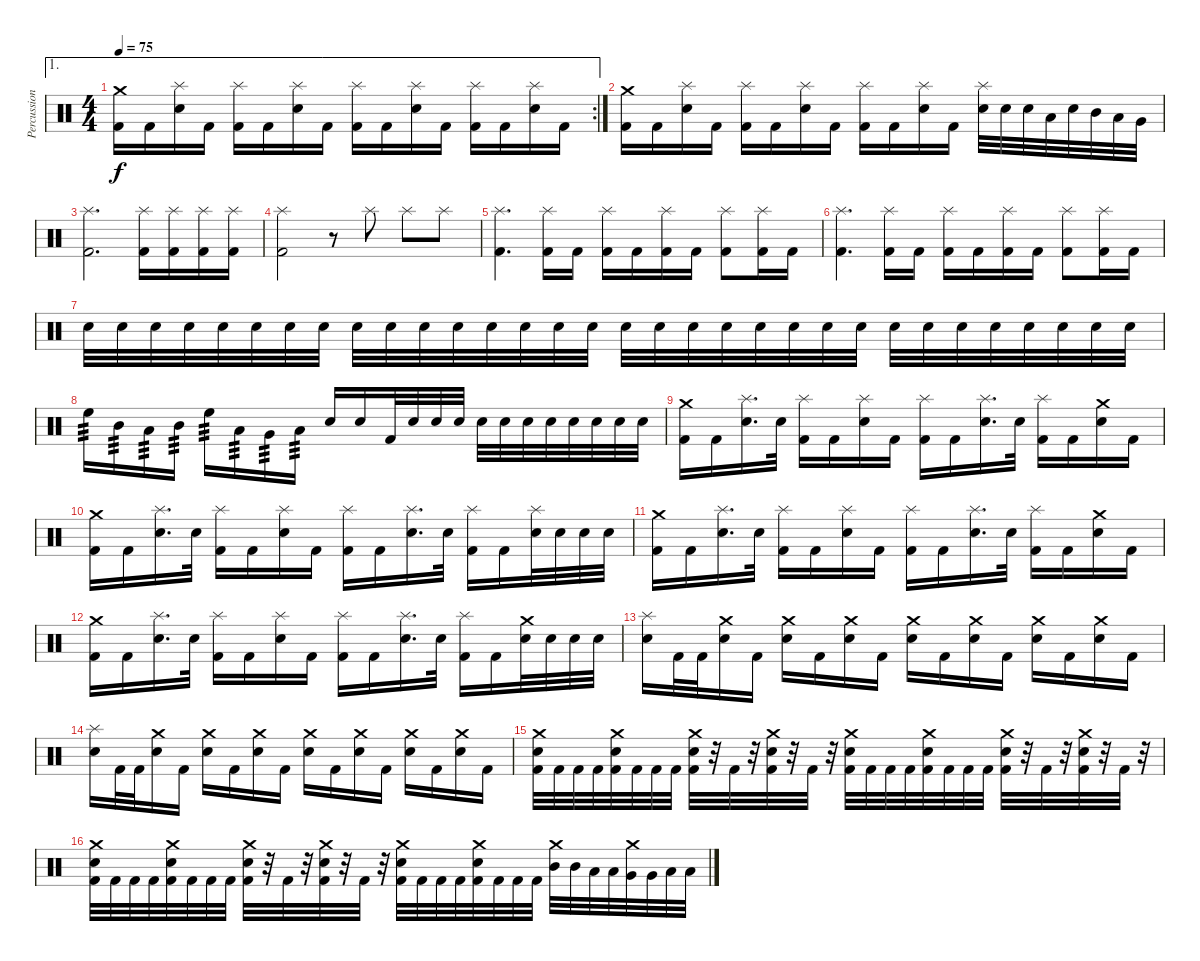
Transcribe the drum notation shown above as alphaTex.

\track ("Percussions" "Percussion") {instrument percussion}
\staff {score}
\articulation defaults
\ae 1
\rc 2
\ts (4 4)
\tempo 75
\clef neutral
\ks c
("Crash medium (hit)" "Kick (hit) 2").16{dy f} "Kick (hit) 2".16 ("Splash (hit)" "Snare (hit) 2").16 "Kick (hit) 2".16 ("Splash (hit)" "Kick (hit) 2").16 "Kick (hit) 2".16 ("Splash (hit)" "Snare (hit) 2").16 "Kick (hit) 2".16 ("Splash (hit)" "Kick (hit) 2").16 "Kick (hit) 2".16 ("Splash (hit)" "Snare (hit) 2").16 "Kick (hit) 2".16 ("Splash (hit)" "Kick (hit) 2").16 "Kick (hit) 2".16 ("Splash (hit)" "Snare (hit) 2").16 "Kick (hit) 2".16 |
("Crash medium (hit)" "Kick (hit) 2").16 "Kick (hit) 2".16 ("Splash (hit)" "Snare (hit) 2").16 "Kick (hit) 2".16 ("Splash (hit)" "Kick (hit) 2").16 "Kick (hit) 2".16 ("Splash (hit)" "Snare (hit) 2").16 "Kick (hit) 2".16 ("Splash (hit)" "Kick (hit) 2").16 "Kick (hit) 2".16 ("Splash (hit)" "Snare (hit) 2").16 "Kick (hit) 2".16 ("Splash (hit)" "Snare (hit) 2").32 "Snare (hit) 2".32 "Snare (hit) 2".32 "Low Tom (hit)".32 "Snare (hit) 2".32 "Mid Tom (hit)".32 "Low Tom (hit)".32 "Very Low Tom (hit)".32 |
("Splash (hit)" "Kick (hit) 2").2{d} ("Splash (hit)" "Kick (hit) 2").16 ("Splash (hit)" "Kick (hit) 2").16 ("Splash (hit)" "Kick (hit) 2").16 ("Splash (hit)" "Kick (hit) 2").16 |
("Splash (hit)" "Kick (hit) 2").2 r.8 "Splash (hit)".8 "Splash (hit)".8 "Splash (hit)".8 |
("Splash (hit)" "Kick (hit) 2").4{d} ("Splash (hit)" "Kick (hit) 2").16 "Kick (hit) 2".16 ("Splash (hit)" "Kick (hit) 2").16 "Kick (hit) 2".16 ("Splash (hit)" "Kick (hit) 2").16 "Kick (hit) 2".16 ("Splash (hit)" "Kick (hit) 2").8 ("Splash (hit)" "Kick (hit) 2").16 "Kick (hit) 2".16 |
("Splash (hit)" "Kick (hit) 2").4{d} ("Splash (hit)" "Kick (hit) 2").16 "Kick (hit) 2".16 ("Splash (hit)" "Kick (hit) 2").16 "Kick (hit) 2".16 ("Splash (hit)" "Kick (hit) 2").16 "Kick (hit) 2".16 ("Splash (hit)" "Kick (hit) 2").8 ("Splash (hit)" "Kick (hit) 2").16 "Kick (hit) 2".16 |
"Snare (hit) 2".32 "Snare (hit) 2".32 "Snare (hit) 2".32 "Snare (hit) 2".32 "Snare (hit) 2".32 "Snare (hit) 2".32 "Snare (hit) 2".32 "Snare (hit) 2".32 "Snare (hit) 2".32 "Snare (hit) 2".32 "Snare (hit) 2".32 "Snare (hit) 2".32 "Snare (hit) 2".32 "Snare (hit) 2".32 "Snare (hit) 2".32 "Snare (hit) 2".32 "Snare (hit) 2".32 "Snare (hit) 2".32 "Snare (hit) 2".32 "Snare (hit) 2".32 "Snare (hit) 2".32 "Snare (hit) 2".32 "Snare (hit) 2".32 "Snare (hit) 2".32 "Snare (hit) 2".32 "Snare (hit) 2".32 "Snare (hit) 2".32 "Snare (hit) 2".32 "Snare (hit) 2".32 "Snare (hit) 2".32 "Snare (hit) 2".32 "Snare (hit) 2".32 |
"High Floor Tom (hit)".16{tp 3} "Mid Tom (hit)".16{tp 3} "Low Tom (hit)".16{tp 3} "Mid Tom (hit)".16{tp 3} "High Floor Tom (hit)".16{tp 3} "Low Tom (hit)".16{tp 3} "Very Low Tom (hit)".16{tp 3} "Low Floor Tom (hit)".16{tp 3} "Snare (hit) 2".16 "Snare (hit) 2".16 "Kick (hit) 2".32 "Snare (hit) 2".32 "Snare (hit) 2".32 "Snare (hit) 2".32 "Snare (hit) 2".32 "Snare (hit) 2".32 "Snare (hit) 2".32 "Snare (hit) 2".32 "Snare (hit) 2".32 "Snare (hit) 2".32 "Snare (hit) 2".32 "Snare (hit) 2".32 |
("Crash medium (hit)" "Kick (hit) 2").16 "Kick (hit) 2".16 ("Splash (hit)" "Snare (hit) 2").16{d} "Snare (hit) 2".32 ("Splash (hit)" "Kick (hit) 2").16 "Kick (hit) 2".16 ("Splash (hit)" "Snare (hit) 2").16 "Kick (hit) 2".16 ("Splash (hit)" "Kick (hit) 2").16 "Kick (hit) 2".16 ("Splash (hit)" "Snare (hit) 2").16{d} "Snare (hit) 2".32 ("Splash (hit)" "Kick (hit) 2").16 "Kick (hit) 2".16 ("Crash medium (hit)" "Snare (hit) 2").16 "Kick (hit) 2".16 |
("Crash medium (hit)" "Kick (hit) 2").16 "Kick (hit) 2".16 ("Splash (hit)" "Snare (hit) 2").16{d} "Snare (hit) 2".32 ("Splash (hit)" "Kick (hit) 2").16 "Kick (hit) 2".16 ("Splash (hit)" "Snare (hit) 2").16 "Kick (hit) 2".16 ("Splash (hit)" "Kick (hit) 2").16 "Kick (hit) 2".16 ("Splash (hit)" "Snare (hit) 2").16{d} "Snare (hit) 2".32 ("Splash (hit)" "Kick (hit) 2").16 "Kick (hit) 2".16 ("Splash (hit)" "Snare (hit) 2").32 "Snare (hit) 2".32 "Snare (hit) 2".32 "Snare (hit) 2".32 |
("Crash medium (hit)" "Kick (hit) 2").16 "Kick (hit) 2".16 ("Splash (hit)" "Snare (hit) 2").16{d} "Snare (hit) 2".32 ("Splash (hit)" "Kick (hit) 2").16 "Kick (hit) 2".16 ("Splash (hit)" "Snare (hit) 2").16 "Kick (hit) 2".16 ("Splash (hit)" "Kick (hit) 2").16 "Kick (hit) 2".16 ("Splash (hit)" "Snare (hit) 2").16{d} "Snare (hit) 2".32 ("Splash (hit)" "Kick (hit) 2").16 "Kick (hit) 2".16 ("Crash medium (hit)" "Snare (hit) 2").16 "Kick (hit) 2".16 |
("Crash medium (hit)" "Kick (hit) 2").16 "Kick (hit) 2".16 ("Splash (hit)" "Snare (hit) 2").16{d} "Snare (hit) 2".32 ("Splash (hit)" "Kick (hit) 2").16 "Kick (hit) 2".16 ("Splash (hit)" "Snare (hit) 2").16 "Kick (hit) 2".16 ("Splash (hit)" "Kick (hit) 2").16 "Kick (hit) 2".16 ("Splash (hit)" "Snare (hit) 2").16{d} "Snare (hit) 2".32 ("Splash (hit)" "Kick (hit) 2").16 "Kick (hit) 2".16 ("Crash medium (hit)" "Snare (hit) 2").32 "Snare (hit) 2".32 "Snare (hit) 2".32 "Snare (hit) 2".32 |
("Splash (hit)" "Snare (hit) 2").16 "Kick (hit) 2".32 "Kick (hit) 2".32 ("Crash medium (hit)" "Snare (hit) 2").16 "Kick (hit) 2".16 ("Crash medium (hit)" "Snare (hit) 2").16 "Kick (hit) 2".16 ("Crash medium (hit)" "Snare (hit) 2").16 "Kick (hit) 2".16 ("Crash medium (hit)" "Snare (hit) 2").16 "Kick (hit) 2".16 ("Crash medium (hit)" "Snare (hit) 2").16 "Kick (hit) 2".16 ("Crash medium (hit)" "Snare (hit) 2").16 "Kick (hit) 2".16 ("Crash medium (hit)" "Snare (hit) 2").16 "Kick (hit) 2".16 |
("Splash (hit)" "Snare (hit) 2").16 "Kick (hit) 2".32 "Kick (hit) 2".32 ("Crash medium (hit)" "Snare (hit) 2").16 "Kick (hit) 2".16 ("Crash medium (hit)" "Snare (hit) 2").16 "Kick (hit) 2".16 ("Crash medium (hit)" "Snare (hit) 2").16 "Kick (hit) 2".16 ("Crash medium (hit)" "Snare (hit) 2").16 "Kick (hit) 2".16 ("Crash medium (hit)" "Snare (hit) 2").16 "Kick (hit) 2".16 ("Crash medium (hit)" "Snare (hit) 2").16 "Kick (hit) 2".16 ("Crash medium (hit)" "Snare (hit) 2").16 "Kick (hit) 2".16 |
("Crash medium (hit)" "Snare (hit) 2" "Kick (hit) 2").32 "Kick (hit) 2".32 "Kick (hit) 2".32 "Kick (hit) 2".32 ("Crash medium (hit)" "Snare (hit) 2" "Kick (hit) 2").32 "Kick (hit) 2".32 "Kick (hit) 2".32 "Kick (hit) 2".32 ("Crash medium (hit)" "Snare (hit) 2" "Kick (hit) 2").32 r.32 "Kick (hit) 2".32 r.32 ("Crash medium (hit)" "Snare (hit) 2" "Kick (hit) 2").32 r.32 "Kick (hit) 2".32 r.32 ("Crash medium (hit)" "Snare (hit) 2" "Kick (hit) 2").32 "Kick (hit) 2".32 "Kick (hit) 2".32 "Kick (hit) 2".32 ("Crash medium (hit)" "Snare (hit) 2" "Kick (hit) 2").32 "Kick (hit) 2".32 "Kick (hit) 2".32 "Kick (hit) 2".32 ("Crash medium (hit)" "Snare (hit) 2" "Kick (hit) 2").32 r.32 "Kick (hit) 2".32 r.32 ("Crash medium (hit)" "Snare (hit) 2" "Kick (hit) 2").32 r.32 "Kick (hit) 2".32 r.32 |
("Crash medium (hit)" "Snare (hit) 2" "Kick (hit) 2").32 "Kick (hit) 2".32 "Kick (hit) 2".32 "Kick (hit) 2".32 ("Crash medium (hit)" "Snare (hit) 2" "Kick (hit) 2").32 "Kick (hit) 2".32 "Kick (hit) 2".32 "Kick (hit) 2".32 ("Crash medium (hit)" "Snare (hit) 2" "Kick (hit) 2").32 r.32 "Kick (hit) 2".32 r.32 ("Crash medium (hit)" "Snare (hit) 2" "Kick (hit) 2").32 r.32 "Kick (hit) 2".32 r.32 ("Crash medium (hit)" "Snare (hit) 2" "Kick (hit) 2").32 "Kick (hit) 2".32 "Kick (hit) 2".32 "Kick (hit) 2".32 ("Crash medium (hit)" "Snare (hit) 2" "Kick (hit) 2").32 "Kick (hit) 2".32 "Kick (hit) 2".32 "Kick (hit) 2".32 ("Crash medium (hit)" "Mid Tom (hit)").32 "Mid Tom (hit)".32 "Low Tom (hit)".32 "Low Tom (hit)".32 ("Crash medium (hit)" "Very Low Tom (hit)").32 "Very Low Tom (hit)".32 "Low Floor Tom (hit)".32 "Low Floor Tom (hit)".32
